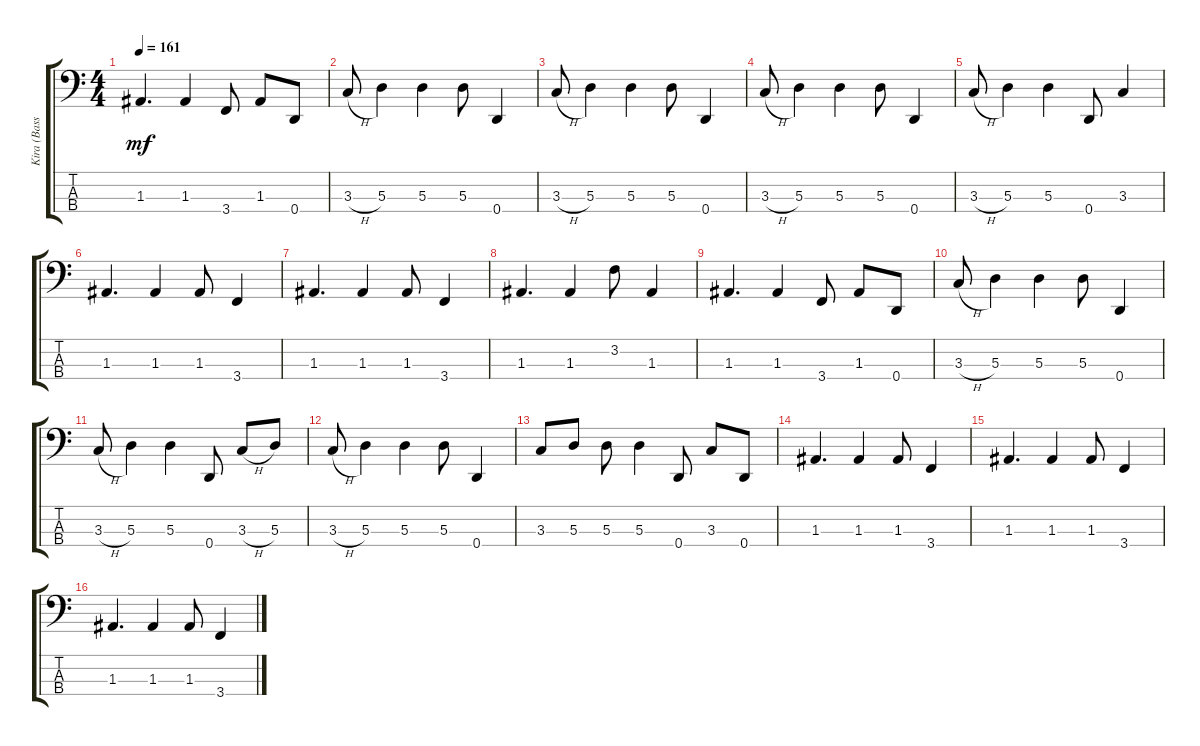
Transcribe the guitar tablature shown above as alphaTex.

\track ("Kira (Bass)" "Kira (Bass") {instrument electricbassfinger}
\staff {score tabs}
\tuning (G2 D2 A1 D1) {hide}
\ts (4 4)
\tempo 161
\clef f4
\ks c
1.3.4{d dy mf} 1.3.4 3.4.8 1.3.8 0.4.8 |
3.3{h}.8 5.3.4 5.3.4 5.3.8 0.4.4 |
3.3{h}.8 5.3.4 5.3.4 5.3.8 0.4.4 |
3.3{h}.8 5.3.4 5.3.4 5.3.8 0.4.4 |
3.3{h}.8 5.3.4 5.3.4 0.4.8 3.3.4 |
1.3.4{d} 1.3.4 1.3.8 3.4.4 |
1.3.4{d} 1.3.4 1.3.8 3.4.4 |
1.3.4{d} 1.3.4 3.2.8 1.3.4 |
1.3.4{d} 1.3.4 3.4.8 1.3.8 0.4.8 |
3.3{h}.8 5.3.4 5.3.4 5.3.8 0.4.4 |
3.3{h}.8 5.3.4 5.3.4 0.4.8 3.3{h}.8 5.3.8 |
3.3{h}.8 5.3.4 5.3.4 5.3.8 0.4.4 |
3.3.8 5.3.8 5.3.8 5.3.4 0.4.8 3.3.8 0.4.8 |
1.3.4{d} 1.3.4 1.3.8 3.4.4 |
1.3.4{d} 1.3.4 1.3.8 3.4.4 |
1.3.4{d} 1.3.4 1.3.8 3.4.4
